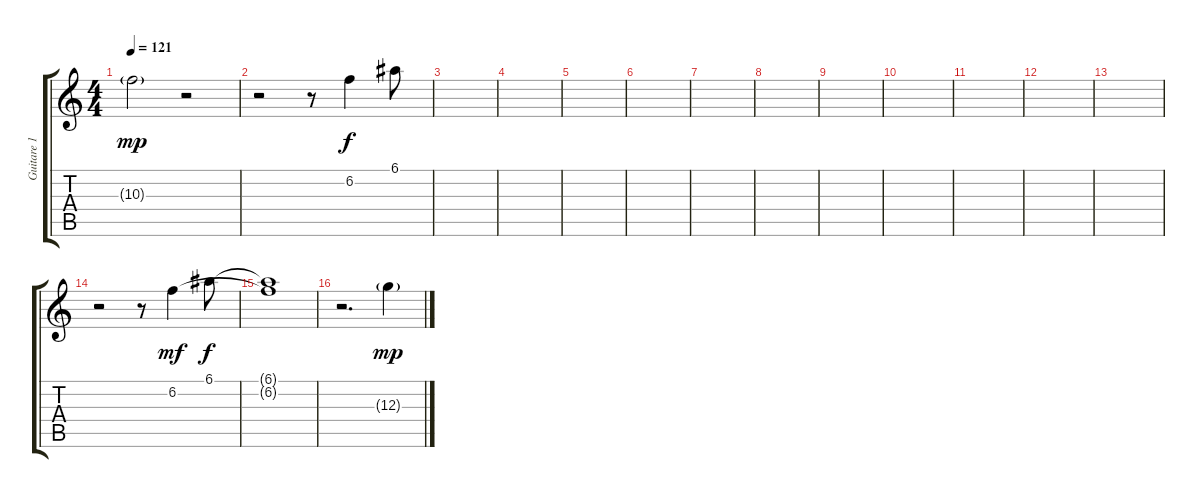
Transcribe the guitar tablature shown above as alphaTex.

\track ("Guitare 1" "Guitare 1") {instrument electricguitarclean}
\staff {score tabs}
\tuning (E4 B3 G3 D3 A2 E2) {hide}
\ts (4 4)
\tempo 121
\clef g2
\ks c
10.3{g}.2{dy mp} r.2 |
r.2 r.8 6.2.4{dy f} 6.1.8 |
|
|
|
|
|
|
|
|
|
|
|
r.2 r.8 6.2.4{dy mf} 6.1.8{dy f} |
(6.1{t} 6.2{t}).1 |
r.2{d} 12.3{g}.4{dy mp}
